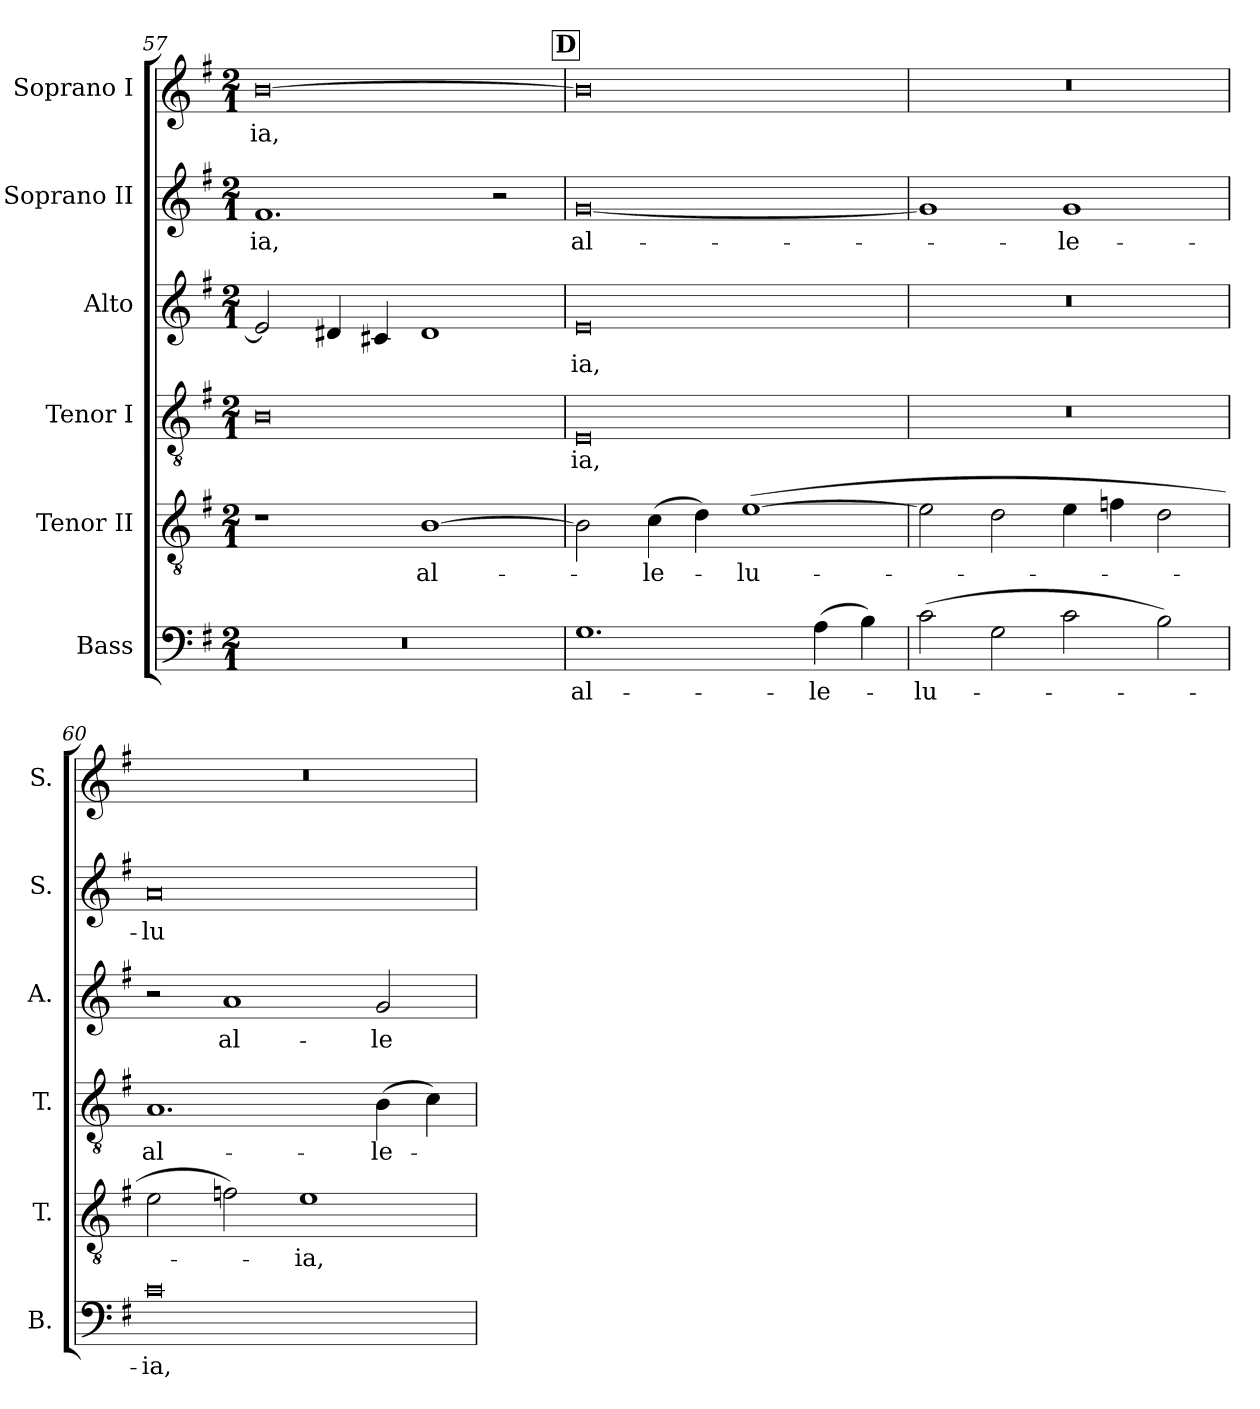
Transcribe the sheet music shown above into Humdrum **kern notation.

**kern	**text	**kern	**text	**kern	**text	**kern	**text	**kern	**text	**kern	**text
*part6	*part6	*part5	*part5	*part4	*part4	*part3	*part3	*part2	*part2	*part1	*part1
*staff6	*staff6	*staff5	*staff5	*staff4	*staff4	*staff3	*staff3	*staff2	*staff2	*staff1	*staff1
*I"Bass	*	*I"Tenor II	*	*I"Tenor I	*	*I"Alto	*	*I"Soprano II	*	*I"Soprano I	*
*I'B.	*	*I'T.	*	*I'T.	*	*I'A.	*	*I'S.	*	*I'S.	*
*clefF4	*	*clefGv2	*	*clefGv2	*	*clefG2	*	*clefG2	*	*clefG2	*
*	*	*ITrd7c12	*	*ITrd7c12	*	*	*	*	*	*	*
*k[f#]	*	*k[f#]	*	*k[f#]	*	*k[f#]	*	*k[f#]	*	*k[f#]	*
*G:	*	*G:	*	*G:	*	*G:	*	*G:	*	*G:	*
*M2/1	*	*M2/1	*	*M2/1	*	*M2/1	*	*M2/1	*	*M2/1	*
=57	=57	=57	=57	=57	=57	=57	=57	=57	=57	=57	=57
!LO:N:vis=1	!	!	!	!	!	!	!	!	!	!	!
!	!	!	!	!	!	!	!	!	!LO:LY:b:color=#000000	!	!
!	!	!	!	!	!	!	!	!	!	!	!LO:LY:b:color=#000000
0r	.	1r	.	0BBi	.	2ei/]	.	1.f#i	-ia,	[>0bi	-ia,
.	.	.	.	.	.	4d#Xi/	.	.	.	.	.
.	.	.	.	.	.	4c#Xi/	.	.	.	.	.
!	!	!	!LO:LY:b:color=#000000	!	!	!	!	!	!	!	!
.	.	[>1BBi	al-	.	.	1d#i	.	.	.	.	.
.	.	.	.	.	.	.	.	2r	.	.	.
!!LO:REH:place=s1:B:color=#000000:enc=box:fs=14.5696:t=D
=58	=58	=58	=58	=58	=58	=58	=58	=58	=58	=58	=58
!	!LO:LY:b:color=#000000	!	!	!	!	!	!	!	!	!	!
!	!	!	!	!	!LO:LY:b:color=#000000	!	!	!	!	!	!
!	!	!	!	!	!	!	!LO:LY:b:color=#000000	!	!	!	!
!	!	!	!	!	!	!	!	!	!LO:LY:b:color=#000000	!	!
1.Gi	al-	2BBi\]	.	0EEi	-ia,	0ei	-ia,	[<0gi	al-	0bi]	.
!	!	!	!LO:LY:b:color=#000000	!	!	!	!	!	!	!	!
.	.	(4Ci\	-le-	.	.	.	.	.	.	.	.
.	.	4Di\)	.	.	.	.	.	.	.	.	.
!	!	!	!LO:LY:b:color=#000000	!	!	!	!	!	!	!	!
.	.	([>1Ei	-lu-	.	.	.	.	.	.	.	.
!	!LO:LY:b:color=#000000	!	!	!	!	!	!	!	!	!	!
(4Ai\	-le-	.	.	.	.	.	.	.	.	.	.
4Bi\)	.	.	.	.	.	.	.	.	.	.	.
=59	=59	=59	=59	=59	=59	=59	=59	=59	=59	=59	=59
!	!LO:LY:b:color=#000000	!	!	!LO:N:vis=1	!	!LO:N:vis=1	!	!	!	!LO:N:vis=1	!
(2ci\	-lu-	2Ei\]	.	0r	.	0r	.	1gi]	.	0r	.
2Gi\	.	2Di\	.	.	.	.	.	.	.	.	.
!	!	!	!	!	!	!	!	!	!LO:LY:b:color=#000000	!	!
2ci\	.	4Ei\	.	.	.	.	.	1gi	-le-	.	.
.	.	4Fni\	.	.	.	.	.	.	.	.	.
2Bi\)	.	2Di\	.	.	.	.	.	.	.	.	.
!!LO:LB:g=z
=60	=60	=60	=60	=60	=60	=60	=60	=60	=60	=60	=60
!	!LO:LY:b:color=#000000	!	!	!	!	!	!	!	!	!	!
!	!	!	!	!	!LO:LY:b:color=#000000	!	!	!	!	!	!
!	!	!	!	!	!	!	!	!	!LO:LY:b:color=#000000	!LO:N:vis=1	!
0ci	-ia,	2Ei\	.	1.AAi	al-	2r	.	0ai	-lu-	0r	.
!	!	!	!	!	!	!	!LO:LY:b:color=#000000	!	!	!	!
.	.	2Fni\)	.	.	.	1ai	al-	.	.	.	.
!	!	!	!LO:LY:b:color=#000000	!	!	!	!	!	!	!	!
.	.	1Ei	-ia,	.	.	.	.	.	.	.	.
!	!	!	!	!	!LO:LY:b:color=#000000	!	!	!	!	!	!
!	!	!	!	!	!	!	!LO:LY:b:color=#000000	!	!	!	!
.	.	.	.	(4BBi\	-le-	2gi/	-le-	.	.	.	.
.	.	.	.	4Ci\)	.	.	.	.	.	.	.
=	=	=	=	=	=	=	=	=	=	=	=
*-	*-	*-	*-	*-	*-	*-	*-	*-	*-	*-	*-
